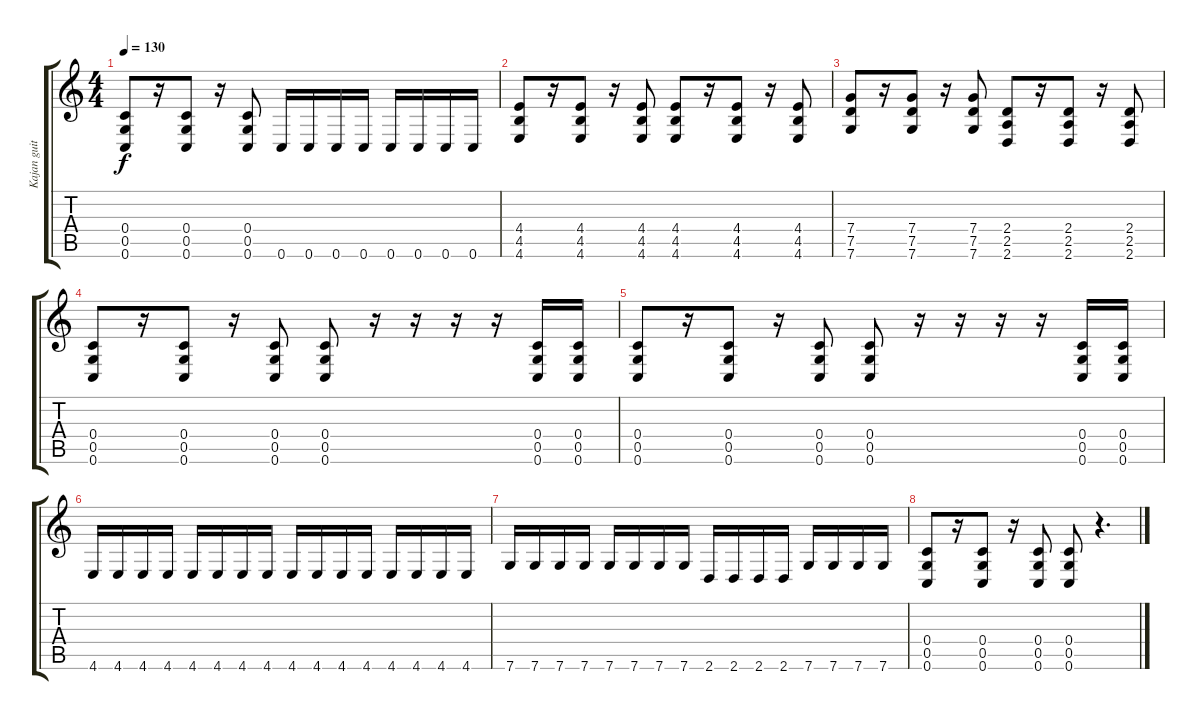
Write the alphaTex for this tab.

\track ("Kajan guitar 1" "Kajan guit") {instrument distortionguitar}
\staff {score tabs}
\tuning (D4 A3 F3 C3 G2 C2) {hide}
\ts (4 4)
\tempo 130
\clef g2
\ks c
(0.4 0.5 0.6).8{dy f} r.16 (0.4 0.5 0.6).8 r.16 (0.4 0.5 0.6).8 0.6.16 0.6.16 0.6.16 0.6.16 0.6.16 0.6.16 0.6.16 0.6.16 |
(4.4 4.5 4.6).8 r.16 (4.4 4.5 4.6).8 r.16 (4.4 4.5 4.6).8 (4.4 4.5 4.6).8 r.16 (4.4 4.5 4.6).8 r.16 (4.4 4.5 4.6).8 |
(7.4 7.5 7.6).8 r.16 (7.4 7.5 7.6).8 r.16 (7.4 7.5 7.6).8 (2.4 2.5 2.6).8 r.16 (2.4 2.5 2.6).8 r.16 (2.4 2.5 2.6).8 |
(0.4 0.5 0.6).8 r.16 (0.4 0.5 0.6).8 r.16 (0.4 0.5 0.6).8 (0.4 0.5 0.6).8 r.16 r.16 r.16 r.16 (0.4 0.5 0.6).16 (0.4 0.5 0.6).16 |
(0.4 0.5 0.6).8 r.16 (0.4 0.5 0.6).8 r.16 (0.4 0.5 0.6).8 (0.4 0.5 0.6).8 r.16 r.16 r.16 r.16 (0.4 0.5 0.6).16 (0.4 0.5 0.6).16 |
4.6.16 4.6.16 4.6.16 4.6.16 4.6.16 4.6.16 4.6.16 4.6.16 4.6.16 4.6.16 4.6.16 4.6.16 4.6.16 4.6.16 4.6.16 4.6.16 |
7.6.16 7.6.16 7.6.16 7.6.16 7.6.16 7.6.16 7.6.16 7.6.16 2.6.16 2.6.16 2.6.16 2.6.16 7.6.16 7.6.16 7.6.16 7.6.16 |
(0.4 0.5 0.6).8 r.16 (0.4 0.5 0.6).8 r.16 (0.4 0.5 0.6).8 (0.4 0.5 0.6).8 r.4{d}
